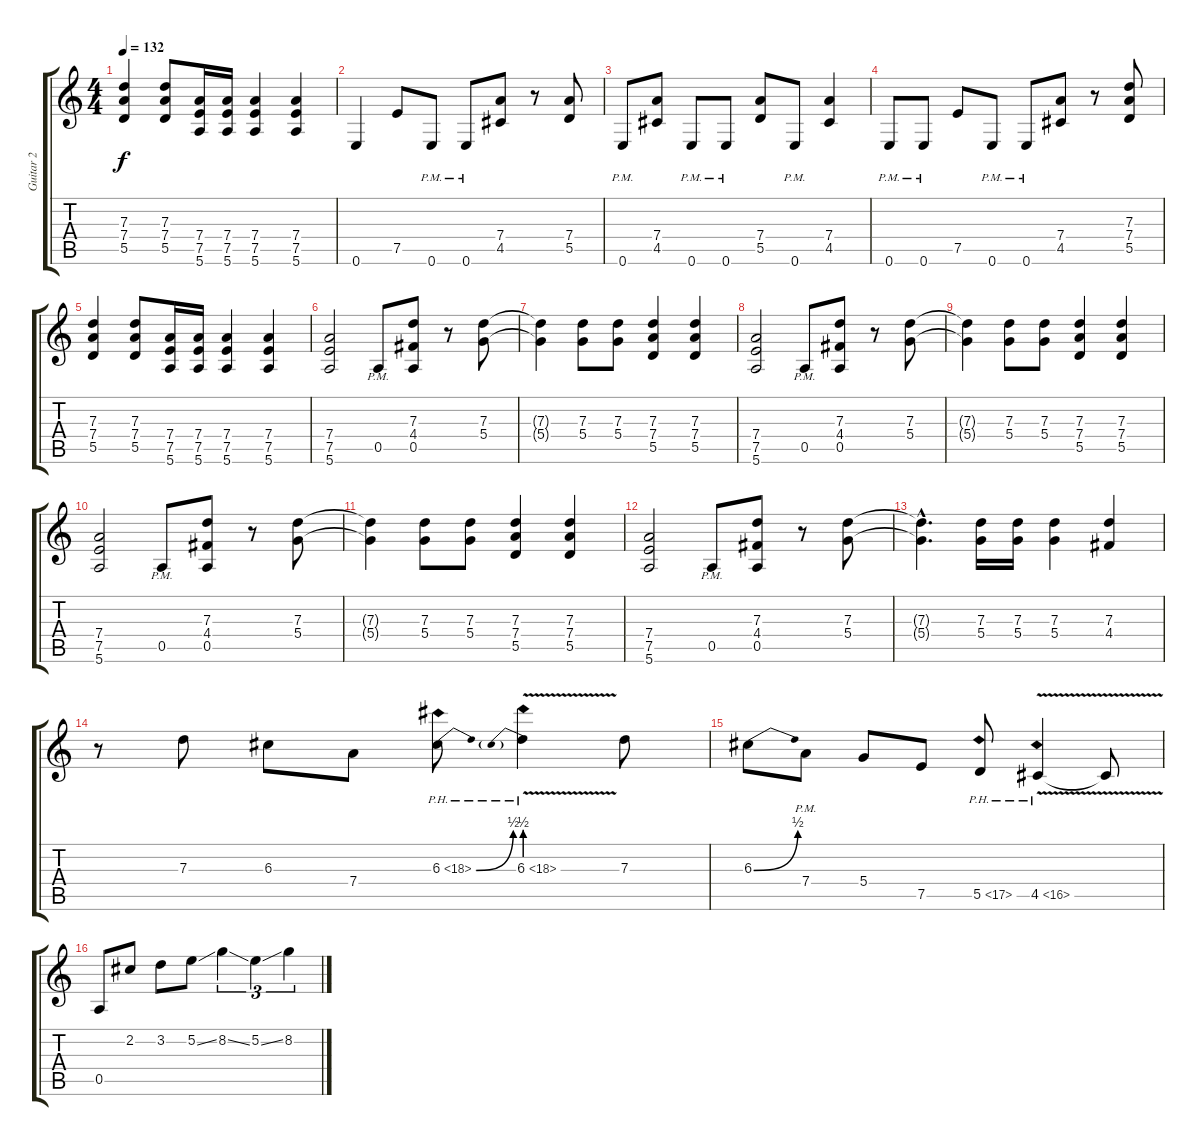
\track ("Guitar 2" "Guitar 2") {instrument distortionguitar}
\staff {score tabs}
\tuning (E4 B3 G3 D3 A2 E2) {hide}
\ts (4 4)
\tempo 132
\clef g2
\ks c
(7.3 7.4 5.5).4{dy f} (7.3 7.4 5.5).8 (7.4 7.5 5.6).16 (7.4 7.5 5.6).16 (7.4 7.5 5.6).4 (7.4 7.5 5.6).4 |
0.6.4 7.5.8 0.6{pm}.8 0.6{pm}.8 (7.4 4.5).8 r.8 (7.4 5.5).8 |
0.6{pm}.8 (7.4 4.5).8 0.6{pm}.8 0.6{pm}.8 (7.4 5.5).8 0.6{pm}.8 (7.4 4.5).4 |
0.6{pm}.8 0.6{pm}.8 7.5.8 0.6{pm}.8 0.6{pm}.8 (7.4 4.5).8 r.8 (7.3 7.4 5.5).8 |
(7.3 7.4 5.5).4 (7.3 7.4 5.5).8 (7.4 7.5 5.6).16 (7.4 7.5 5.6).16 (7.4 7.5 5.6).4 (7.4 7.5 5.6).4 |
(7.4 7.5 5.6).2 0.5{pm}.8 (7.3 4.4 0.5).8 r.8 (7.3 5.4).8 |
(7.3{t} 5.4{t}).4 (7.3 5.4).8 (7.3 5.4).8 (7.3 7.4 5.5).4 (7.3 7.4 5.5).4 |
(7.4 7.5 5.6).2 0.5{pm}.8 (7.3 4.4 0.5).8 r.8 (7.3 5.4).8 |
(7.3{t} 5.4{t}).4 (7.3 5.4).8 (7.3 5.4).8 (7.3 7.4 5.5).4 (7.3 7.4 5.5).4 |
(7.4 7.5 5.6).2 0.5{pm}.8 (7.3 4.4 0.5).8 r.8 (7.3 5.4).8 |
(7.3{t} 5.4{t}).4 (7.3 5.4).8 (7.3 5.4).8 (7.3 7.4 5.5).4 (7.3 7.4 5.5).4 |
(7.4 7.5 5.6).2 0.5{pm}.8 (7.3 4.4 0.5).8 r.8 (7.3 5.4).8 |
(7.3{hac t} 5.4{hac t}).4{d} (7.3 5.4).16 (7.3 5.4).16 (7.3 5.4).4 (7.3 4.4).4 |
r.8 7.3.8 6.3.8 7.4.8 6.3{be (bend 0 0 60 2) ph 12}.8 6.3{be (prebend 0 2 60 2) ph 12 v}.4 7.3.8 |
6.3{be (bend 0 0 60 2)}.8 7.4{pm}.8 5.4.8 7.5.8 5.5{ph 12}.8 4.5{ph 12 v}.4 4.5{t}.8 |
0.5.8 2.2.8 3.2.8 5.2{ss}.8 8.2{ss}.4{tu (3 2)} 5.2{ss}.4{tu (3 2)} 8.2.4{tu (3 2)}
